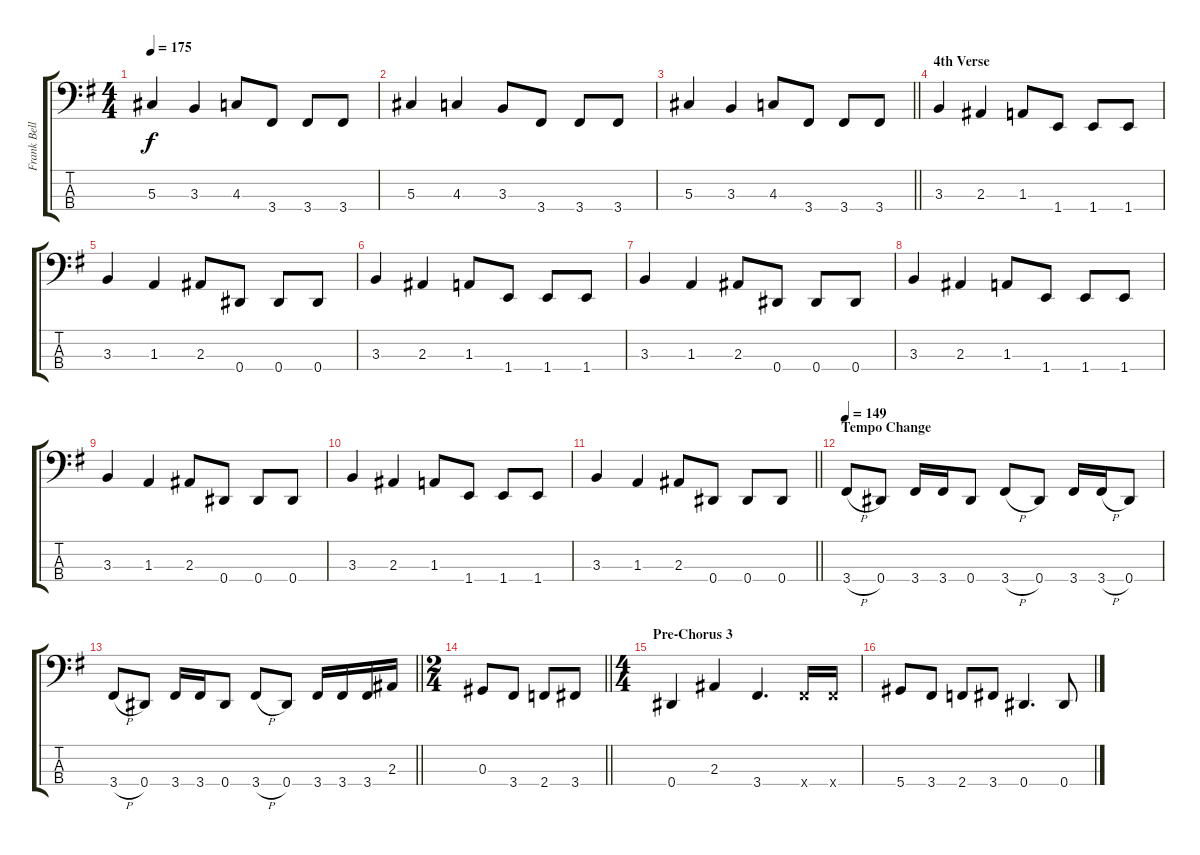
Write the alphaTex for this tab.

\track ("Frank Bello" "Frank Bell") {instrument electricbassfinger}
\staff {score tabs}
\tuning (Gb2 Db2 Ab1 Eb1) {hide}
\ts (4 4)
\tempo 175
\clef f4
\ks g
5.3.4{dy f} 3.3.4 4.3.8 3.4.8 3.4.8 3.4.8 |
5.3.4 4.3.4 3.3.8 3.4.8 3.4.8 3.4.8 |
\barLineRight lightlight
5.3.4 3.3.4 4.3.8 3.4.8 3.4.8 3.4.8 |
\section ("" "4th Verse")
3.3.4 2.3.4 1.3.8 1.4.8 1.4.8 1.4.8 |
3.3.4 1.3.4 2.3.8 0.4.8 0.4.8 0.4.8 |
3.3.4 2.3.4 1.3.8 1.4.8 1.4.8 1.4.8 |
3.3.4 1.3.4 2.3.8 0.4.8 0.4.8 0.4.8 |
3.3.4 2.3.4 1.3.8 1.4.8 1.4.8 1.4.8 |
3.3.4 1.3.4 2.3.8 0.4.8 0.4.8 0.4.8 |
3.3.4 2.3.4 1.3.8 1.4.8 1.4.8 1.4.8 |
\barLineRight lightlight
3.3.4 1.3.4 2.3.8 0.4.8 0.4.8 0.4.8 |
\section ("" "Tempo Change")
\tempo 149
3.4{h}.8 0.4.8 3.4.16 3.4.16 0.4.8 3.4{h}.8 0.4.8 3.4.16 3.4{h}.16 0.4.8 |
\barLineRight lightlight
3.4{h}.8 0.4.8 3.4.16 3.4.16 0.4.8 3.4{h}.8 0.4.8 3.4.16 3.4.16 3.4.16 2.3.16 |
\ts (2 4)
\barLineRight lightlight
0.3.8 3.4.8 2.4.8 3.4.8 |
\ts (4 4)
\section ("" "Pre-Chorus 3")
0.4.4 2.3.4 3.4.4{d} 3.4{x}.16 3.4{x}.16 |
5.4.8 3.4.8 2.4.8 3.4.8 0.4.4{d} 0.4.8
